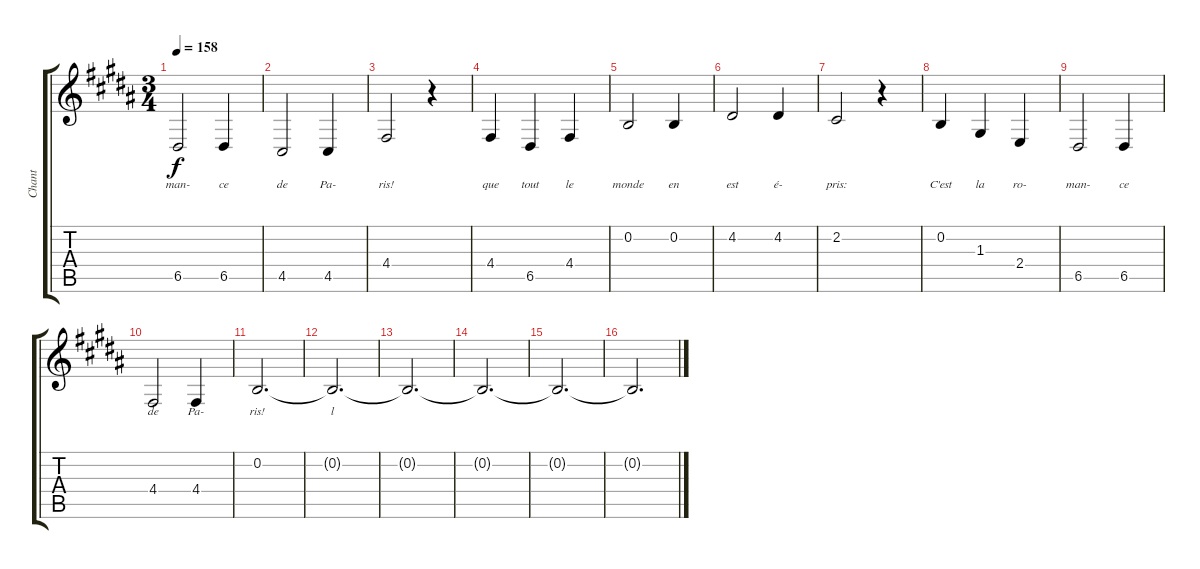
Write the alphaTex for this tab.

\track ("Chant" "Chant") {instrument vibraphone}
\staff {score tabs}
\tuning (E4 B3 G3 D3 A2 E2) {hide}
\ts (3 4)
\tempo 158
\clef g2
\ks b
6.5.2{lyrics (0 "man-") lyrics (1 "") lyrics (2 "") lyrics (3 "") lyrics (4 "") dy f} 6.5.4{lyrics (0 "ce") lyrics (1 "") lyrics (2 "") lyrics (3 "") lyrics (4 "")} |
4.5.2{lyrics (0 "de") lyrics (1 "") lyrics (2 "") lyrics (3 "") lyrics (4 "")} 4.5.4{lyrics (0 "Pa-") lyrics (1 "") lyrics (2 "") lyrics (3 "") lyrics (4 "")} |
4.4.2{lyrics (0 "ris!") lyrics (1 "") lyrics (2 "") lyrics (3 "") lyrics (4 "")} r.4 |
4.4.4{lyrics (0 "que") lyrics (1 "") lyrics (2 "") lyrics (3 "") lyrics (4 "")} 6.5.4{lyrics (0 "tout") lyrics (1 "") lyrics (2 "") lyrics (3 "") lyrics (4 "")} 4.4.4{lyrics (0 "le") lyrics (1 "") lyrics (2 "") lyrics (3 "") lyrics (4 "")} |
0.2.2{lyrics (0 "monde") lyrics (1 "") lyrics (2 "") lyrics (3 "") lyrics (4 "")} 0.2.4{lyrics (0 "en") lyrics (1 "") lyrics (2 "") lyrics (3 "") lyrics (4 "")} |
4.2.2{lyrics (0 "est") lyrics (1 "") lyrics (2 "") lyrics (3 "") lyrics (4 "")} 4.2.4{lyrics (0 "é-") lyrics (1 "") lyrics (2 "") lyrics (3 "") lyrics (4 "")} |
2.2.2{lyrics (0 "pris:") lyrics (1 "") lyrics (2 "") lyrics (3 "") lyrics (4 "")} r.4 |
0.2.4{lyrics (0 "C'est") lyrics (1 "") lyrics (2 "") lyrics (3 "") lyrics (4 "")} 1.3.4{lyrics (0 "la") lyrics (1 "") lyrics (2 "") lyrics (3 "") lyrics (4 "")} 2.4.4{lyrics (0 "ro-") lyrics (1 "") lyrics (2 "") lyrics (3 "") lyrics (4 "")} |
6.5.2{lyrics (0 "man-") lyrics (1 "") lyrics (2 "") lyrics (3 "") lyrics (4 "")} 6.5.4{lyrics (0 "ce") lyrics (1 "") lyrics (2 "") lyrics (3 "") lyrics (4 "")} |
4.4.2{lyrics (0 "de") lyrics (1 "") lyrics (2 "") lyrics (3 "") lyrics (4 "")} 4.4.4{lyrics (0 "Pa-") lyrics (1 "") lyrics (2 "") lyrics (3 "") lyrics (4 "")} |
0.2.2{d lyrics (0 "ris!") lyrics (1 "") lyrics (2 "") lyrics (3 "") lyrics (4 "") instrument voiceoohs} |
0.2{t}.2{d lyrics (0 "l") lyrics (1 "") lyrics (2 "") lyrics (3 "") lyrics (4 "")} |
0.2{t}.2{d} |
0.2{t}.2{d} |
0.2{t}.2{d} |
0.2{t}.2{d}
